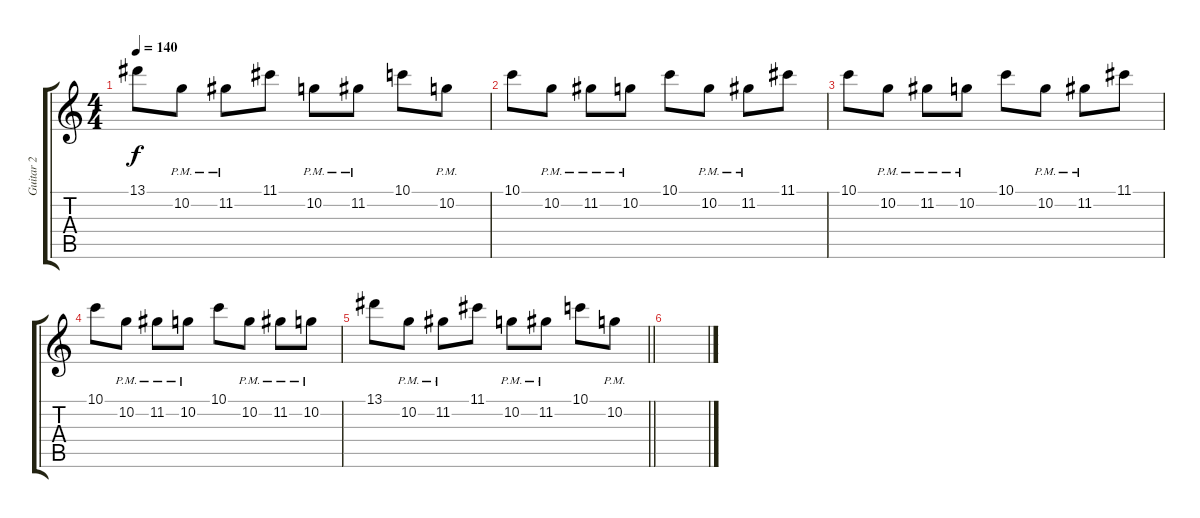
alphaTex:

\track ("Guitar 2" "Guitar 2") {instrument distortionguitar}
\staff {score tabs}
\tuning (D4 A3 F3 C3 G2 C2) {hide}
\ts (4 4)
\tempo 140
\clef g2
\ks c
13.1.8{dy f} 10.2{pm}.8 11.2{pm}.8 11.1.8 10.2{pm}.8 11.2{pm}.8 10.1.8 10.2{pm}.8 |
10.1.8 10.2{pm}.8 11.2{pm}.8 10.2{pm}.8 10.1.8 10.2{pm}.8 11.2{pm}.8 11.1.8 |
10.1.8 10.2{pm}.8 11.2{pm}.8 10.2{pm}.8 10.1.8 10.2{pm}.8 11.2{pm}.8 11.1.8 |
10.1.8 10.2{pm}.8 11.2{pm}.8 10.2{pm}.8 10.1.8 10.2{pm}.8 11.2{pm}.8 10.2{pm}.8 |
\barLineRight lightlight
13.1.8 10.2{pm}.8 11.2{pm}.8 11.1.8 10.2{pm}.8 11.2{pm}.8 10.1.8 10.2{pm}.8 |
\section ("" " ")
